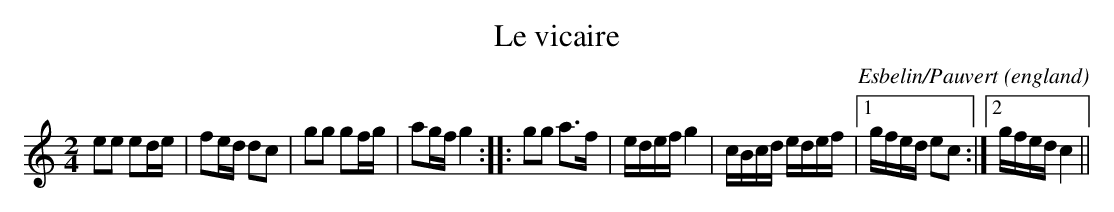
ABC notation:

X:1
T:Le vicaire
O:england
C:Esbelin/Pauvert
M:2/4
L:1/16
K:C
e2e2 e2de|f2ed d2c2|g2g2 g2fg|a2gf g4:|\
|:g2g2 a3f|edef g4|cBcd edef|1 gfed e2c2:|2 gfed c4||
